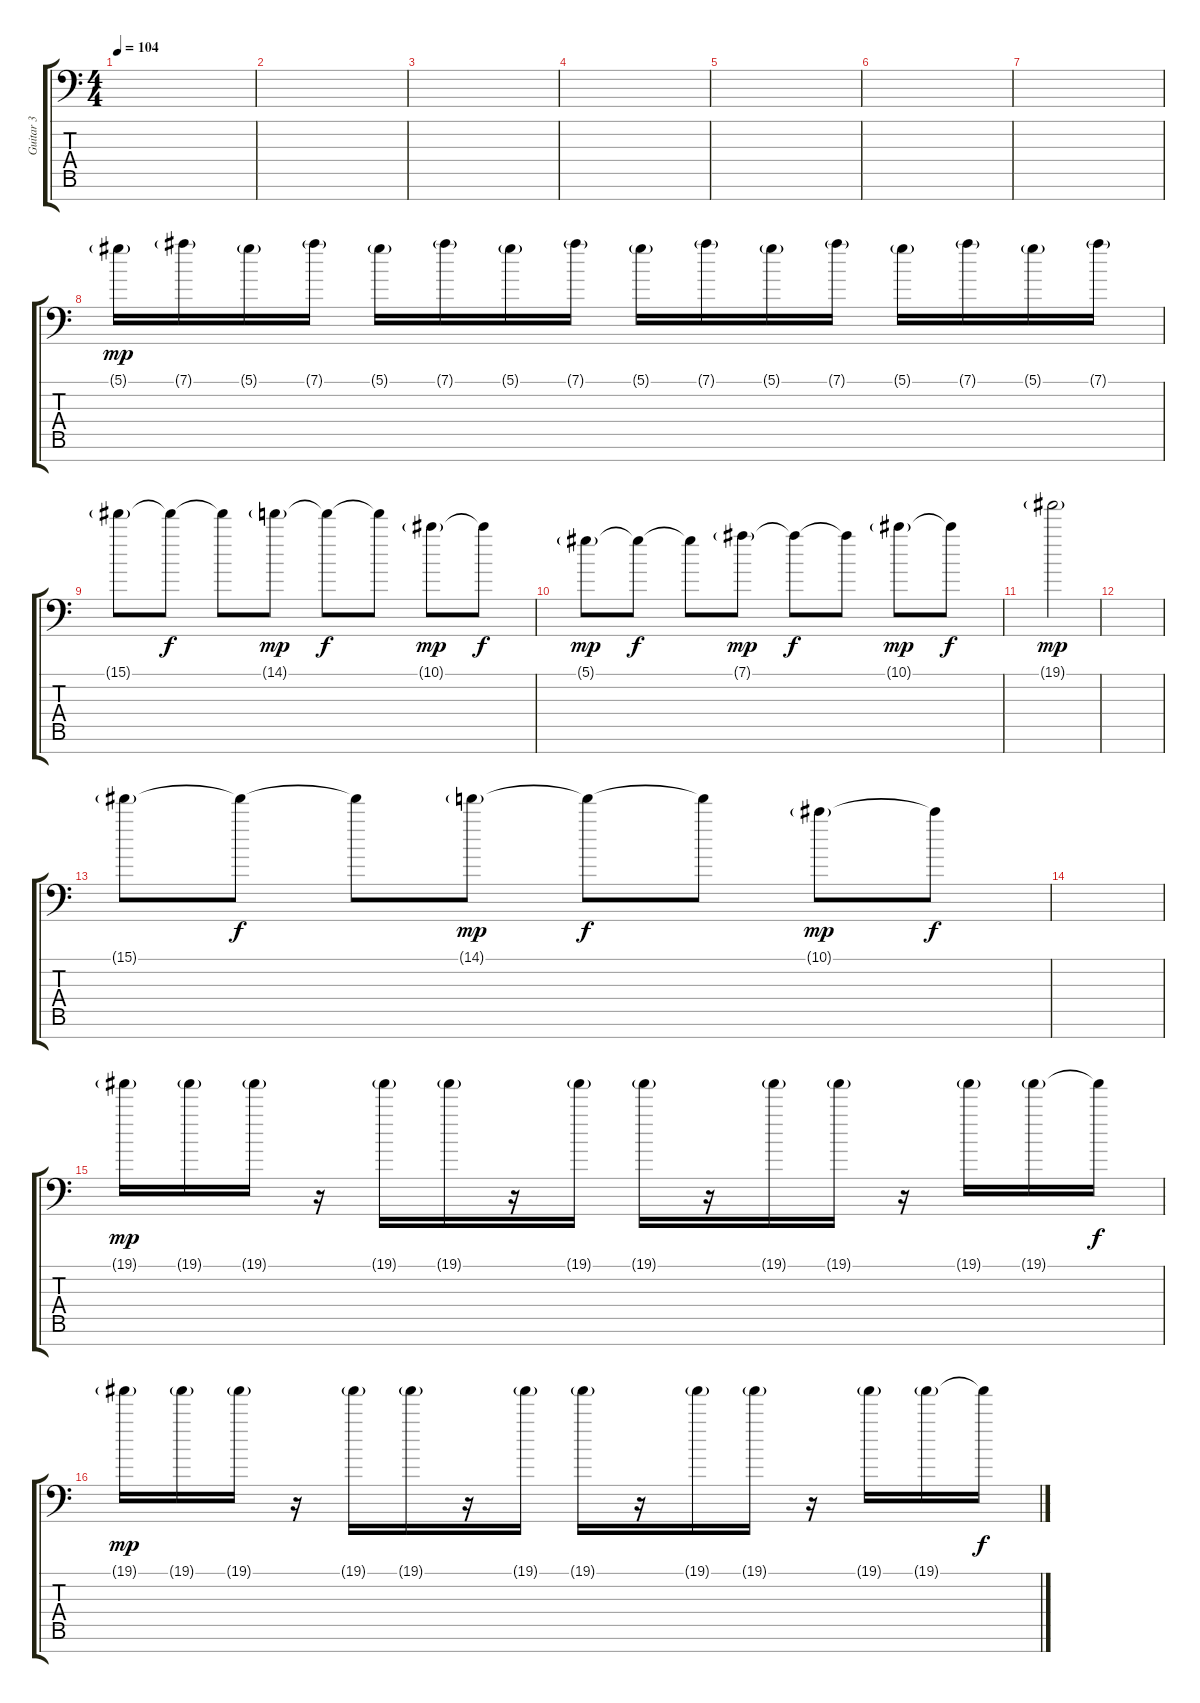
\track ("Guitar 3" "Guitar 3") {instrument distortionguitar}
\staff {score tabs}
\tuning (Eb4 Bb3 Gb3 Db3 Ab2 Eb2 Bb1) {hide}
\ts (4 4)
\tempo 104
\clef f4
\ks c
|
|
|
|
|
|
|
5.1{g}.16{dy mp} 7.1{g}.16 5.1{g}.16 7.1{g}.16 5.1{g}.16 7.1{g}.16 5.1{g}.16 7.1{g}.16 5.1{g}.16 7.1{g}.16 5.1{g}.16 7.1{g}.16 5.1{g}.16 7.1{g}.16 5.1{g}.16 7.1{g}.16 |
15.1{g}.8 15.1{t}.8{dy f} 15.1{t}.8 14.1{g}.8{dy mp} 14.1{t}.8{dy f} 14.1{t}.8 10.1{g}.8{dy mp} 10.1{t}.8{dy f} |
5.1{g}.8{dy mp} 5.1{t}.8{dy f} 5.1{t}.8 7.1{g}.8{dy mp} 7.1{t}.8{dy f} 7.1{t}.8 10.1{g}.8{dy mp} 10.1{t}.8{dy f} |
19.1{g}.2{dy mp} |
|
15.1{g}.8 15.1{t}.8{dy f} 15.1{t}.8 14.1{g}.8{dy mp} 14.1{t}.8{dy f} 14.1{t}.8 10.1{g}.8{dy mp} 10.1{t}.8{dy f} |
|
19.1{g}.16{dy mp} 19.1{g}.16 19.1{g}.16 r.16 19.1{g}.16 19.1{g}.16 r.16 19.1{g}.16 19.1{g}.16 r.16 19.1{g}.16 19.1{g}.16 r.16 19.1{g}.16 19.1{g}.16 19.1{t}.16{dy f} |
19.1{g}.16{dy mp} 19.1{g}.16 19.1{g}.16 r.16 19.1{g}.16 19.1{g}.16 r.16 19.1{g}.16 19.1{g}.16 r.16 19.1{g}.16 19.1{g}.16 r.16 19.1{g}.16 19.1{g}.16 19.1{t}.16{dy f}
